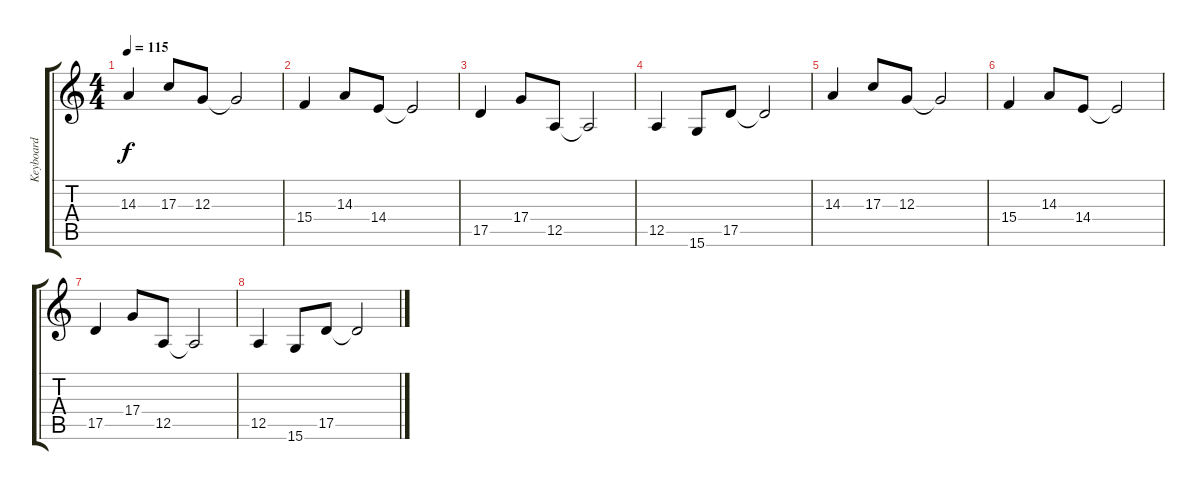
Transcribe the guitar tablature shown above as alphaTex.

\track ("Keyboard" "Keyboard") {instrument drawbarorgan}
\staff {score tabs}
\tuning (E4 B3 G3 D3 A2 E2) {hide}
\ts (4 4)
\tempo 115
\clef g2
\ks c
14.3.4{dy f} 17.3.8 12.3.8 12.3{t}.2 |
15.4.4 14.3.8 14.4.8 14.4{t}.2 |
17.5.4 17.4.8 12.5.8 12.5{t}.2 |
12.5.4 15.6.8 17.5.8 17.5{t}.2 |
14.3.4 17.3.8 12.3.8 12.3{t}.2 |
15.4.4 14.3.8 14.4.8 14.4{t}.2 |
17.5.4 17.4.8 12.5.8 12.5{t}.2 |
12.5.4 15.6.8 17.5.8 17.5{t}.2
